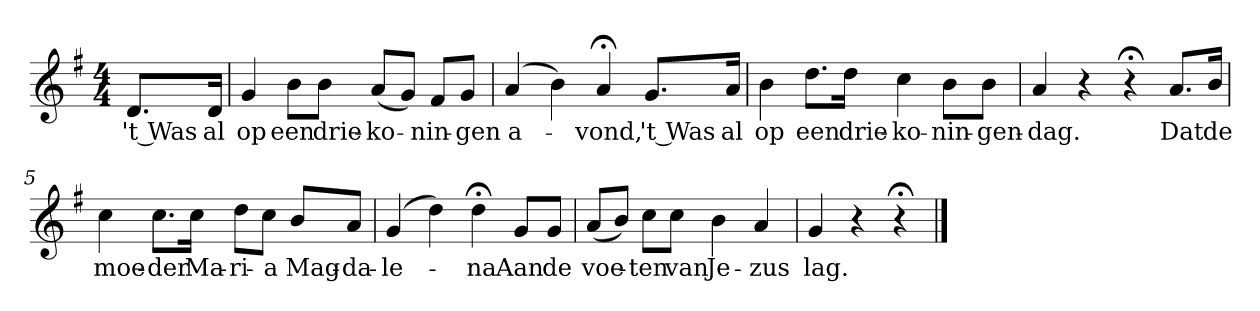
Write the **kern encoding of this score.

**kern	**text
*part1	*part1
*staff1	*staff1
*k[f#]	*
*G:	*
*M4/4	*
*MM120	*
=	=
8.dL	't Was
16dJk	al
=1	=1
4g	op
8bL	een
8bJ	drie-
(8aL	-ko-
8gJ)	.
8f#L	-nin-
8gJ	-gen
=2	=2
(4a	a-
4b)	.
4a;<	-vond,
8.gL	't Was
16aJk	al
=3	=3
4b	op
8.ddL	een
16ddJk	drie-
4cc	-ko-
8bL	-nin-
8bJ	-gen-
=4	=4
4a	-dag.
4r	.
4r;<	.
8.aL	Dat
16bJk	de
=5	=5
4cc	moe-
8.ccL	-der
16ccJk	Ma-
8ddL	-ri-
8ccJ	-a
8bL	Mag-
8aJ	-da-
=6	=6
(4g	-le-
4dd)	.
4dd;<	-na
8gL	Aan
8gJ	de
=7	=7
(8aL	voe-
8bJ)	.
8ccL	-ten
8ccJ	van
4b	Je-
4a	-zus
=8	=8
4g	lag.
4r	.
4r;<	.
==	==
*-	*-
